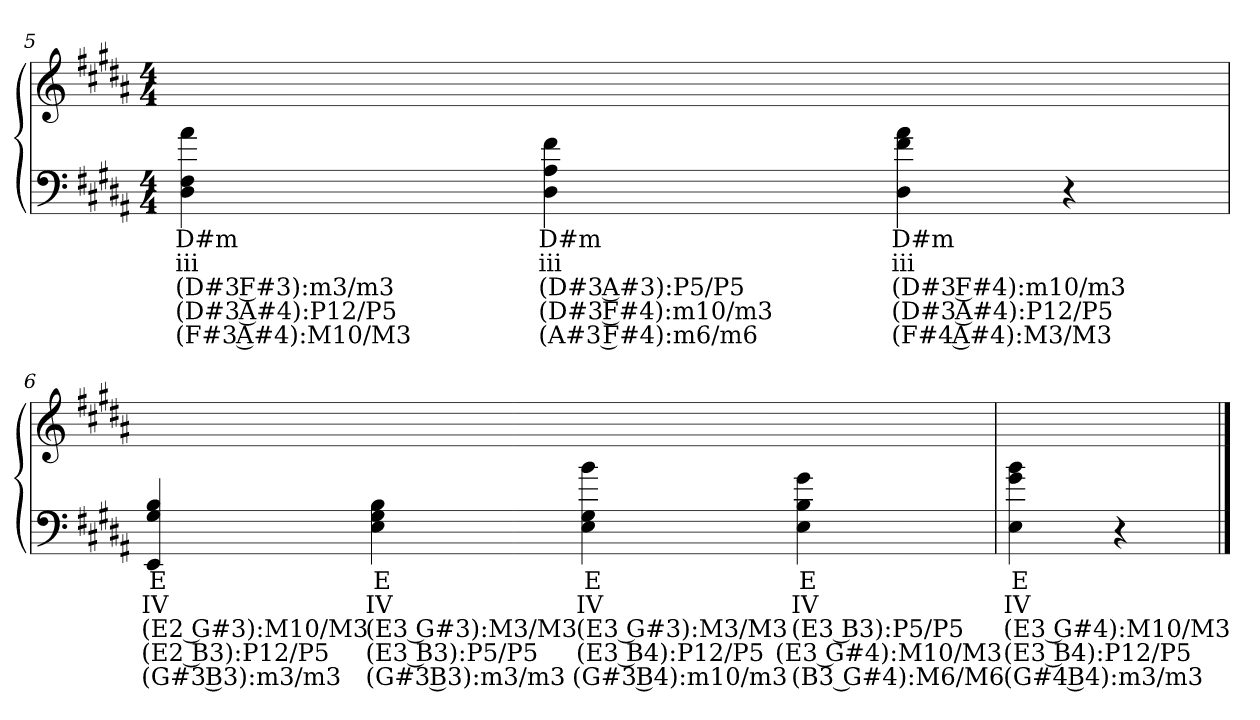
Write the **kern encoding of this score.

**kern	**text	**text	**text	**text	**text	**kern
*part2	*part2	*part2	*part2	*part2	*part2	*part1
*staff2	*staff2	*staff2	*staff2	*staff2	*staff2	*staff1
*clefF4	*	*	*	*	*	*clefG2
*k[f#c#g#d#a#]	*	*	*	*	*	*k[f#c#g#d#a#]
*B:	*	*	*	*	*	*B:
*M4/4	*	*	*	*	*	*M4/4
=5	=5	=5	=5	=5	=5	=5
4D# 4F# 4a#	D#m	iii	(D#3 F#3):m3/m3	(D#3 A#4):P12/P5	(F#3 A#4):M10/M3	1ryy
4D# 4A# 4f#	D#m	iii	(D#3 A#3):P5/P5	(D#3 F#4):m10/m3	(A#3 F#4):m6/m6	.
4D# 4f# 4a#	D#m	iii	(D#3 F#4):m10/m3	(D#3 A#4):P12/P5	(F#4 A#4):M3/M3	.
4r	.	.	.	.	.	.
=6	=6	=6	=6	=6	=6	=6
4EE 4G# 4B	E	IV	(E2 G#3):M10/M3	(E2 B3):P12/P5	(G#3 B3):m3/m3	1ryy
4E 4G# 4B	E	IV	(E3 G#3):M3/M3	(E3 B3):P5/P5	(G#3 B3):m3/m3	.
4E 4G# 4b	E	IV	(E3 G#3):M3/M3	(E3 B4):P12/P5	(G#3 B4):m10/m3	.
4E 4B 4g#	E	IV	(E3 B3):P5/P5	(E3 G#4):M10/M3	(B3 G#4):M6/M6	.
=7	=7	=7	=7	=7	=7	=7
4E 4g# 4b	E	IV	(E3 G#4):M10/M3	(E3 B4):P12/P5	(G#4 B4):m3/m3	2ryy
4r	.	.	.	.	.	.
==	==	==	==	==	==	==
*-	*-	*-	*-	*-	*-	*-
